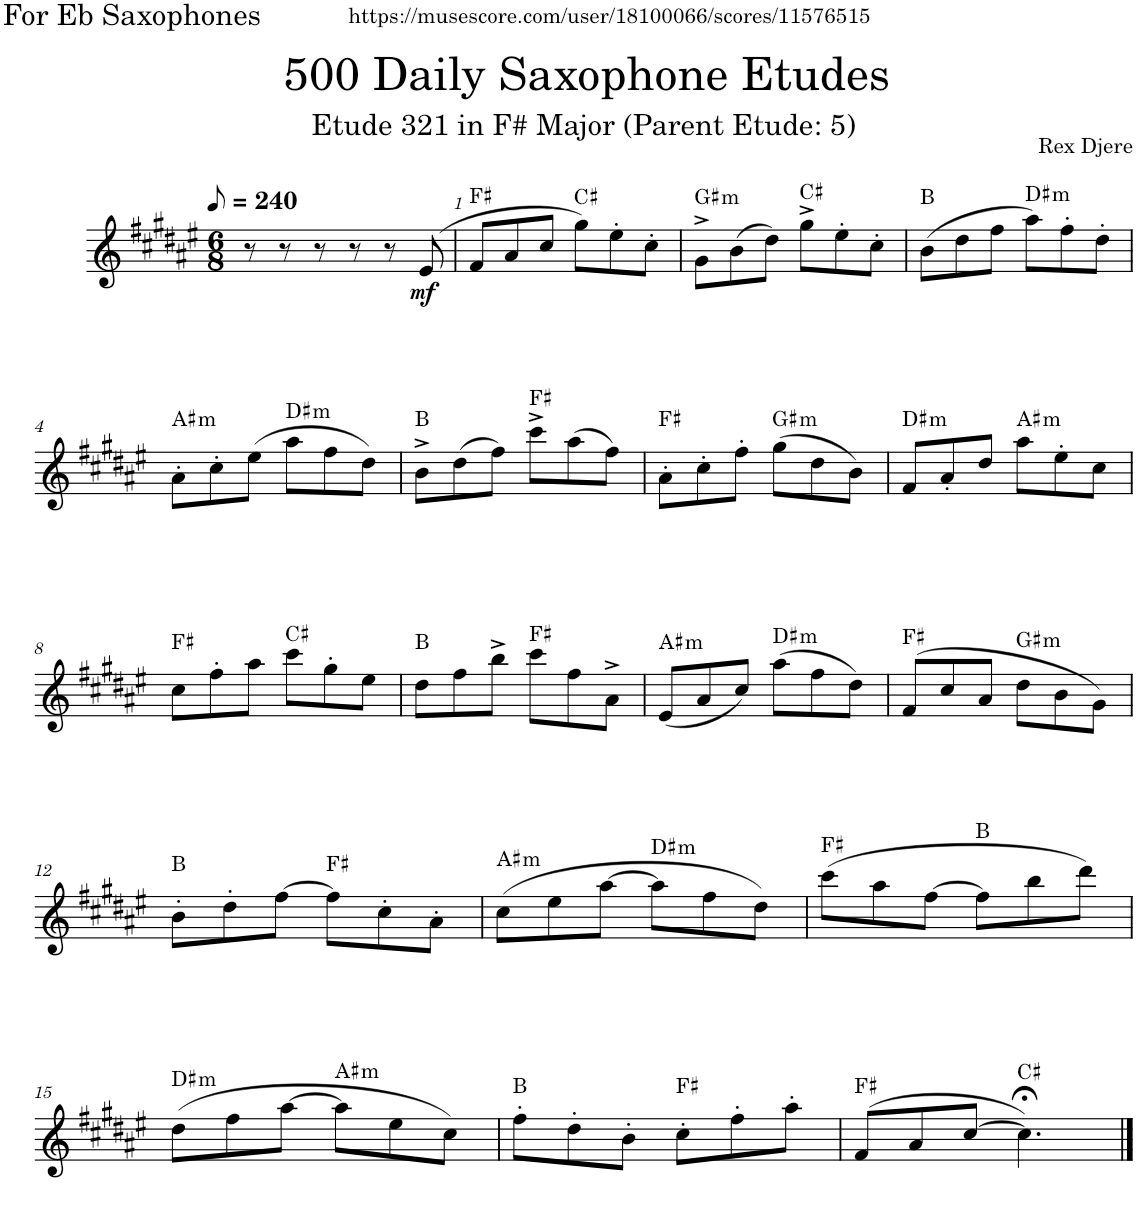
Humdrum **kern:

**kern	**dynam	**harte
*part1	*part1	*part1
*staff1	*staff1	*
*I"Alto Saxophone	*	*
*I'A. Sax.	*	*
*clefG2	*	*
*Trd5c9	*	*
*k[f#c#g#d#a#e#]	*	*
*M6/8	*	*
*MM120	*	*
=	=	=
8r	.	.
8r	.	.
8r	.	.
8r	.	.
8r	.	.
!	!LO:DY:b	!
(8e#/	mf	.
=1	=1	=1
8f#/L	.	F#:maj
8a#/	.	.
8cc#/J	.	.
8gg#\L)	.	C#:maj
8ee#'\	.	.
8cc#'\J	.	.
=2	=2	=2
!	!	!LO:H:kt=m
8g#^\L	.	G#:min
(8b\	.	.
8dd#\J)	.	.
8gg#^\L	.	C#:maj
8ee#'\	.	.
8cc#'\J	.	.
=3	=3	=3
(8b\L	.	B:maj
8dd#\	.	.
8ff#\J	.	.
!	!	!LO:H:kt=m
8aa#\L)	.	D#:min
8ff#'\	.	.
8dd#'\J	.	.
!!LO:LB:g=z
=4	=4	=4
!	!	!LO:H:kt=m
8a#'\L	.	A#:min
8cc#'\	.	.
(8ee#\J	.	.
!	!	!LO:H:kt=m
8aa#\L	.	D#:min
8ff#\	.	.
8dd#\J)	.	.
=5	=5	=5
8b^\L	.	B:maj
(8dd#\	.	.
8ff#\J)	.	.
8ccc#^\L	.	F#:maj
(8aa#\	.	.
8ff#\J)	.	.
=6	=6	=6
8a#'\L	.	F#:maj
8cc#'\	.	.
8ff#'\J	.	.
!	!	!LO:H:kt=m
(8gg#\L	.	G#:min
8dd#\	.	.
8b\J)	.	.
=7	=7	=7
!	!	!LO:H:kt=m
8f#/L	.	D#:min
8a#'/	.	.
8dd#/J	.	.
!	!	!LO:H:kt=m
8aa#\L	.	A#:min
8ee#'\	.	.
8cc#\J	.	.
!!LO:LB:g=z
=8	=8	=8
8cc#\L	.	F#:maj
8ff#'\	.	.
8aa#\J	.	.
8ccc#\L	.	C#:maj
8gg#'\	.	.
8ee#\J	.	.
=9	=9	=9
8dd#\L	.	B:maj
8ff#\	.	.
8bb^\J	.	.
8ccc#\L	.	F#:maj
8ff#\	.	.
8a#^\J	.	.
=10	=10	=10
!	!	!LO:H:kt=m
(8e#/L	.	A#:min
8a#/	.	.
8cc#/J)	.	.
!	!	!LO:H:kt=m
(8aa#\L	.	D#:min
8ff#\	.	.
8dd#\J)	.	.
=11	=11	=11
(8f#/L	.	F#:maj
8cc#/	.	.
8a#/J	.	.
!	!	!LO:H:kt=m
8dd#\L	.	G#:min
8b\	.	.
8g#\J)	.	.
!!LO:LB:g=z
=12	=12	=12
8b'\L	.	B:maj
8dd#'\	.	.
[8ff#\J	.	.
8ff#\L]	.	F#:maj
8cc#'\	.	.
8a#'\J	.	.
=13	=13	=13
!	!	!LO:H:kt=m
(8cc#\L	.	A#:min
8ee#\	.	.
[8aa#\J	.	.
!	!	!LO:H:kt=m
8aa#\L]	.	D#:min
8ff#\	.	.
8dd#\J)	.	.
=14	=14	=14
(8ccc#\L	.	F#:maj
8aa#\	.	.
[8ff#\J	.	.
8ff#\L]	.	B:maj
8bb\	.	.
8ddd#\J)	.	.
!!LO:LB:g=z
=15	=15	=15
!	!	!LO:H:kt=m
(8dd#\L	.	D#:min
8ff#\	.	.
[8aa#\J	.	.
!	!	!LO:H:kt=m
8aa#\L]	.	A#:min
8ee#\	.	.
8cc#\J)	.	.
=16	=16	=16
8ff#'\L	.	B:maj
8dd#'\	.	.
8b'\J	.	.
8cc#'\L	.	F#:maj
8ff#'\	.	.
8aa#'\J	.	.
=17	=17	=17
(8f#/L	.	F#:maj
8a#/	.	.
[8cc#/J	.	.
4.cc#;<\])	.	C#:maj
==	==	==
*-	*-	*-
